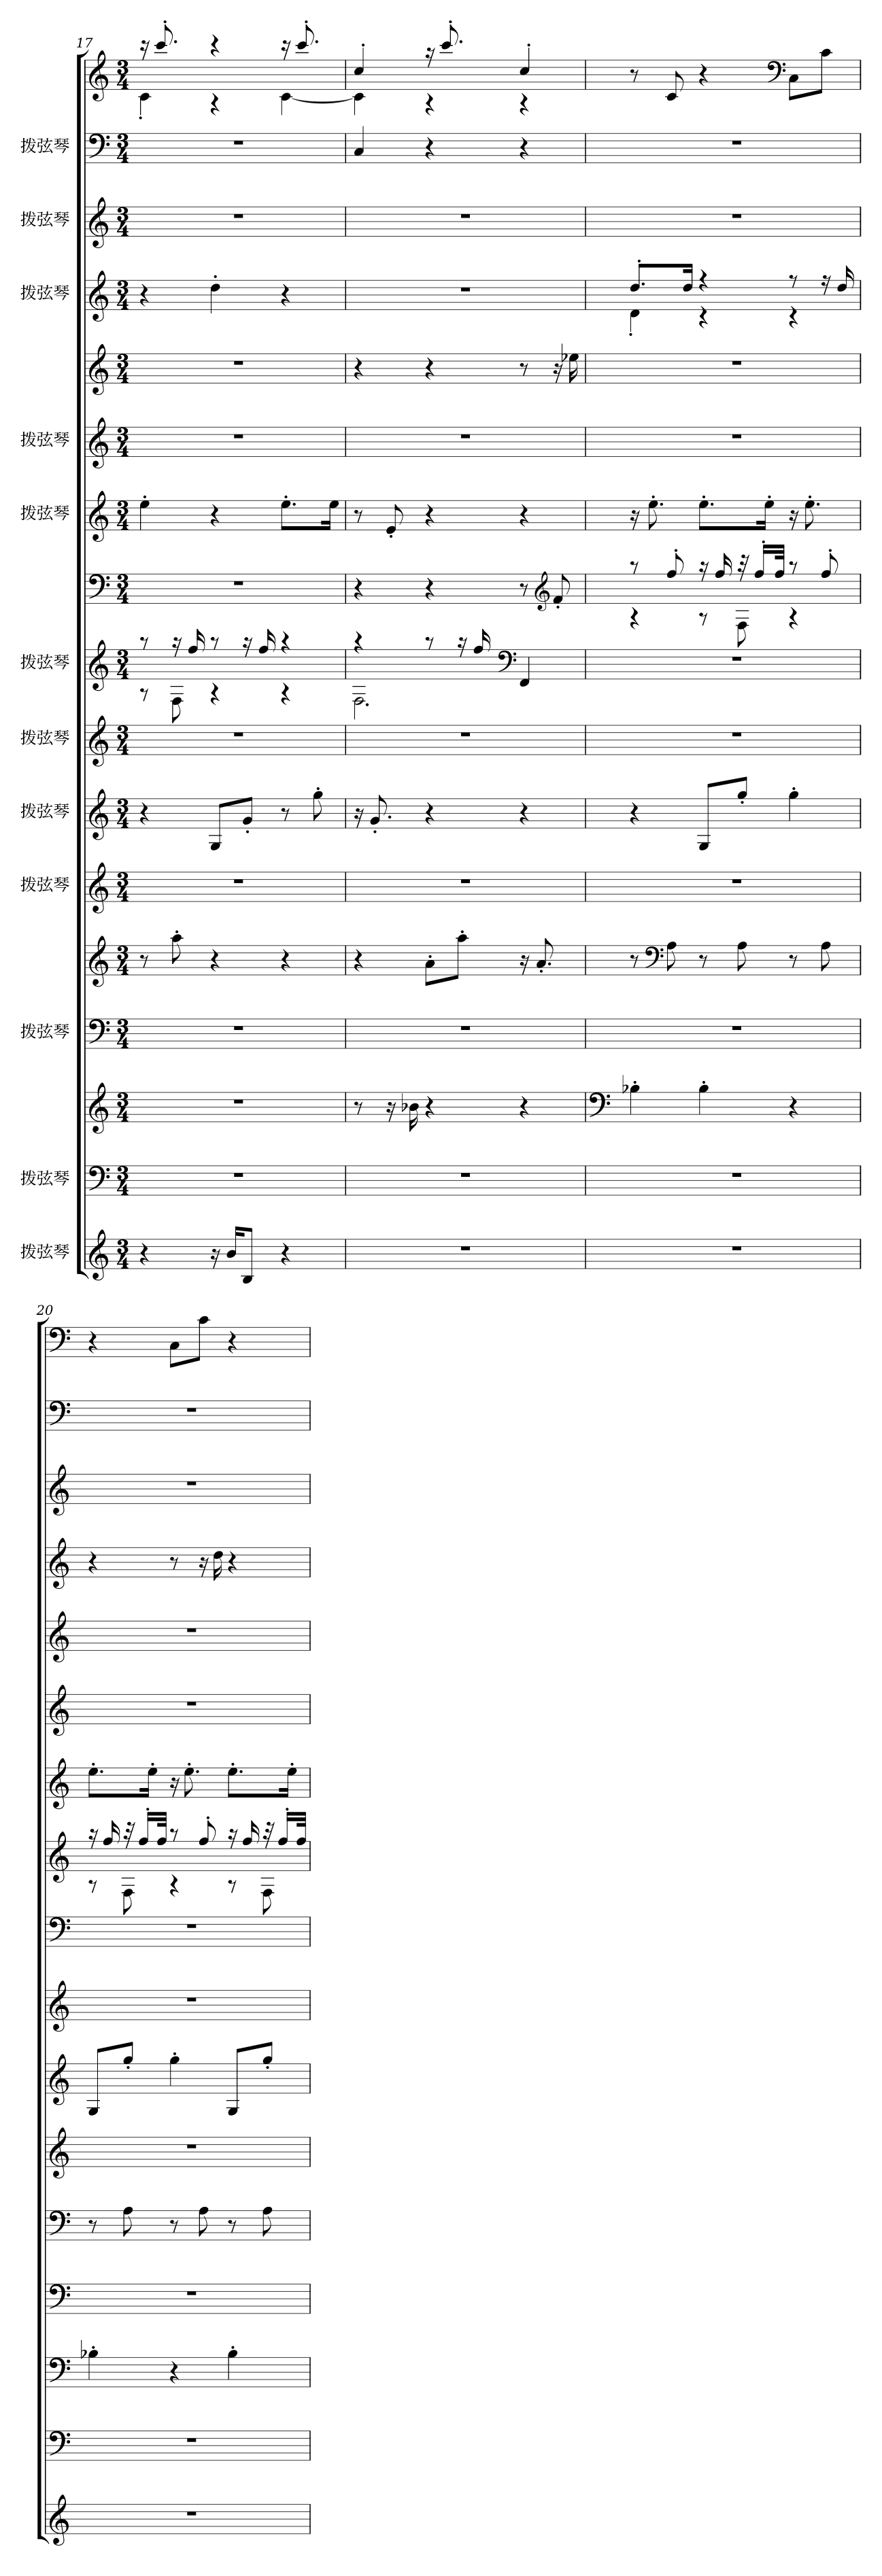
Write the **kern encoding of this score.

**kern	**kern	**kern	**kern	**kern	**kern	**kern	**kern	**kern	**kern	**kern	**kern	**kern	**kern	**kern	**kern	**kern
*part12	*part11	*part11	*part10	*part10	*part9	*part8	*part7	*part6	*part6	*part5	*part4	*part4	*part3	*part2	*part1	*part1
*staff17	*staff16	*staff15	*staff14	*staff13	*staff12	*staff11	*staff10	*staff9	*staff8	*staff7	*staff6	*staff5	*staff4	*staff3	*staff2	*staff1
*I"拨弦琴	*I"拨弦琴	*	*I"拨弦琴	*	*I"拨弦琴	*I"拨弦琴	*I"拨弦琴	*I"拨弦琴	*	*I"拨弦琴	*I"拨弦琴	*	*I"拨弦琴	*I"拨弦琴	*I"拨弦琴	*
*clefG2	*clefF4	*clefG2	*clefF4	*clefG2	*clefG2	*clefG2	*clefG2	*clefG2	*clefF4	*clefG2	*clefG2	*clefG2	*clefG2	*clefG2	*clefF4	*clefG2
*k[]	*k[]	*k[]	*k[]	*k[]	*k[]	*k[]	*k[]	*k[]	*k[]	*k[]	*k[]	*k[]	*k[]	*k[]	*k[]	*k[]
*M3/4	*M3/4	*M3/4	*M3/4	*M3/4	*M3/4	*M3/4	*M3/4	*M3/4	*M3/4	*M3/4	*M3/4	*M3/4	*M3/4	*M3/4	*M3/4	*M3/4
=17	=17	=17	=17	=17	=17	=17	=17	=17	=17	=17	=17	=17	=17	=17	=17	=17
*	*	*	*	*	*	*	*	*^	*	*	*	*	*	*	*	*^
4r	2.r	2.r	2.r	8r	2.r	4r	2.r	8r	8r	2.r	4ee'\	2.r	2.r	4r	2.r	2.r	16r	4c'\
.	.	.	.	.	.	.	.	.	.	.	.	.	.	.	.	.	8.ccc'/	.
.	.	.	.	8aa'\	.	.	.	16r	8F\	.	.	.	.	.	.	.	.	.
.	.	.	.	.	.	.	.	16ff/	.	.	.	.	.	.	.	.	.	.
16r	.	.	.	4r	.	8G/L	.	8r	4r	.	4r	.	.	4dd'\	.	.	4r	4r
16b/KL	.	.	.	.	.	.	.	.	.	.	.	.	.	.	.	.	.	.
8B/J	.	.	.	.	.	8g'/J	.	16r	.	.	.	.	.	.	.	.	.	.
.	.	.	.	.	.	.	.	16ff/	.	.	.	.	.	.	.	.	.	.
4r	.	.	.	4r	.	8r	.	4r	4r	.	8.ee'\L	.	.	4r	.	.	16r	[4c\
.	.	.	.	.	.	.	.	.	.	.	.	.	.	.	.	.	8.ccc'/	.
.	.	.	.	.	.	8gg'\	.	.	.	.	.	.	.	.	.	.	.	.
.	.	.	.	.	.	.	.	.	.	.	16ee\Jk	.	.	.	.	.	.	.
!!LO:PB:g=z	!!
=18	=18	=18	=18	=18	=18	=18	=18	=18	=18	=18	=18	=18	=18	=18	=18	=18	=18	=18
2.r	2.r	8r	2.r	4r	2.r	16r	2.r	4r	2.F\	4r	8r	2.r	4r	2.r	2.r	4C/	4cc'/	4c\]
.	.	.	.	.	.	8.g'/	.	.	.	.	.	.	.	.	.	.	.	.
.	.	16r	.	.	.	.	.	.	.	.	8e'/	.	.	.	.	.	.	.
.	.	16b-X\	.	.	.	.	.	.	.	.	.	.	.	.	.	.	.	.
.	.	4r	.	8a'\L	.	4r	.	8r	.	4r	4r	.	4r	.	.	4r	16r	4r
.	.	.	.	.	.	.	.	.	.	.	.	.	.	.	.	.	8.ccc'/	.
.	.	.	.	8aa'\J	.	.	.	16r	.	.	.	.	.	.	.	.	.	.
.	.	.	.	.	.	.	.	16ff/	.	.	.	.	.	.	.	.	.	.
*	*	*	*	*	*	*	*	*clefF4	*	*	*	*	*	*	*	*	*	*
.	.	4r	.	16r	.	4r	.	4FF/	.	8r	4r	.	8r	.	.	4r	4cc'/	4r
.	.	.	.	8.a'/	.	.	.	.	.	.	.	.	.	.	.	.	.	.
*	*	*	*	*	*	*	*	*	*	*clefG2	*	*	*	*	*	*	*	*
.	.	.	.	.	.	.	.	.	.	8f'/	.	.	16r	.	.	.	.	.
.	.	.	.	.	.	.	.	.	.	.	.	.	16ee-X\	.	.	.	.	.
*	*	*	*	*	*	*	*	*v	*v	*	*	*	*	*	*	*	*v	*v
=19	=19	=19	=19	=19	=19	=19	=19	=19	=19	=19	=19	=19	=19	=19	=19	=19
*	*	*clefF4	*	*	*	*	*	*	*	*	*	*	*	*	*	*
*	*	*	*	*	*	*	*	*	*^	*	*	*	*^	*	*	*
2.r	2.r	4B-X'\	2.r	8r	2.r	4r	2.r	2.r	8r	4r	16r	2.r	2.r	8.dd'/L	4d'\	2.r	2.r	8r
.	.	.	.	.	.	.	.	.	.	.	8.ee'\	.	.	.	.	.	.	.
*	*	*	*	*clefF4	*	*	*	*	*	*	*	*	*	*	*	*	*	*
.	.	.	.	8A\	.	.	.	.	8ff'/	.	.	.	.	.	.	.	.	8c/
.	.	.	.	.	.	.	.	.	.	.	.	.	.	16dd/Jk	.	.	.	.
.	.	4B-'\	.	8r	.	8G/L	.	.	16r	8r	8.ee'\L	.	.	4r	4r	.	.	4r
.	.	.	.	.	.	.	.	.	16ff/	.	.	.	.	.	.	.	.	.
.	.	.	.	8A\	.	8gg'/J	.	.	32r	8F\	.	.	.	.	.	.	.	.
.	.	.	.	.	.	.	.	.	16ff'/LL	.	.	.	.	.	.	.	.	.
.	.	.	.	.	.	.	.	.	.	.	16ee'\Jk	.	.	.	.	.	.	.
.	.	.	.	.	.	.	.	.	32ff/JJk	.	.	.	.	.	.	.	.	.
*	*	*	*	*	*	*	*	*	*	*	*	*	*	*	*	*	*	*clefF4
.	.	4r	.	8r	.	4gg'\	.	.	8r	4r	16r	.	.	8r	4r	.	.	8C\L
.	.	.	.	.	.	.	.	.	.	.	8.ee'\	.	.	.	.	.	.	.
.	.	.	.	8A\	.	.	.	.	8ff'/	.	.	.	.	16r	.	.	.	8c\J
.	.	.	.	.	.	.	.	.	.	.	.	.	.	16dd/	.	.	.	.
*	*	*	*	*	*	*	*	*	*	*	*	*	*	*v	*v	*	*	*
!!LO:PB:g=z
=20	=20	=20	=20	=20	=20	=20	=20	=20	=20	=20	=20	=20	=20	=20	=20	=20	=20
2.r	2.r	4B-X'\	2.r	8r	2.r	8G/L	2.r	2.r	16r	8r	8.ee'\L	2.r	2.r	4r	2.r	2.r	4r
.	.	.	.	.	.	.	.	.	16ff/	.	.	.	.	.	.	.	.
.	.	.	.	8A\	.	8gg'/J	.	.	32r	8F\	.	.	.	.	.	.	.
.	.	.	.	.	.	.	.	.	16ff'/LL	.	.	.	.	.	.	.	.
.	.	.	.	.	.	.	.	.	.	.	16ee'\Jk	.	.	.	.	.	.
.	.	.	.	.	.	.	.	.	32ff/JJk	.	.	.	.	.	.	.	.
.	.	4r	.	8r	.	4gg'\	.	.	8r	4r	16r	.	.	8r	.	.	8C\L
.	.	.	.	.	.	.	.	.	.	.	8.ee'\	.	.	.	.	.	.
.	.	.	.	8A\	.	.	.	.	8ff'/	.	.	.	.	16r	.	.	8c\J
.	.	.	.	.	.	.	.	.	.	.	.	.	.	16dd\	.	.	.
.	.	4B-'\	.	8r	.	8G/L	.	.	16r	8r	8.ee'\L	.	.	4r	.	.	4r
.	.	.	.	.	.	.	.	.	16ff/	.	.	.	.	.	.	.	.
.	.	.	.	8A\	.	8gg'/J	.	.	32r	8F\	.	.	.	.	.	.	.
.	.	.	.	.	.	.	.	.	16ff'/LL	.	.	.	.	.	.	.	.
.	.	.	.	.	.	.	.	.	.	.	16ee'\Jk	.	.	.	.	.	.
.	.	.	.	.	.	.	.	.	32ff/JJk	.	.	.	.	.	.	.	.
*	*	*	*	*	*	*	*	*	*v	*v	*	*	*	*	*	*	*
=	=	=	=	=	=	=	=	=	=	=	=	=	=	=	=	=
*-	*-	*-	*-	*-	*-	*-	*-	*-	*-	*-	*-	*-	*-	*-	*-	*-
